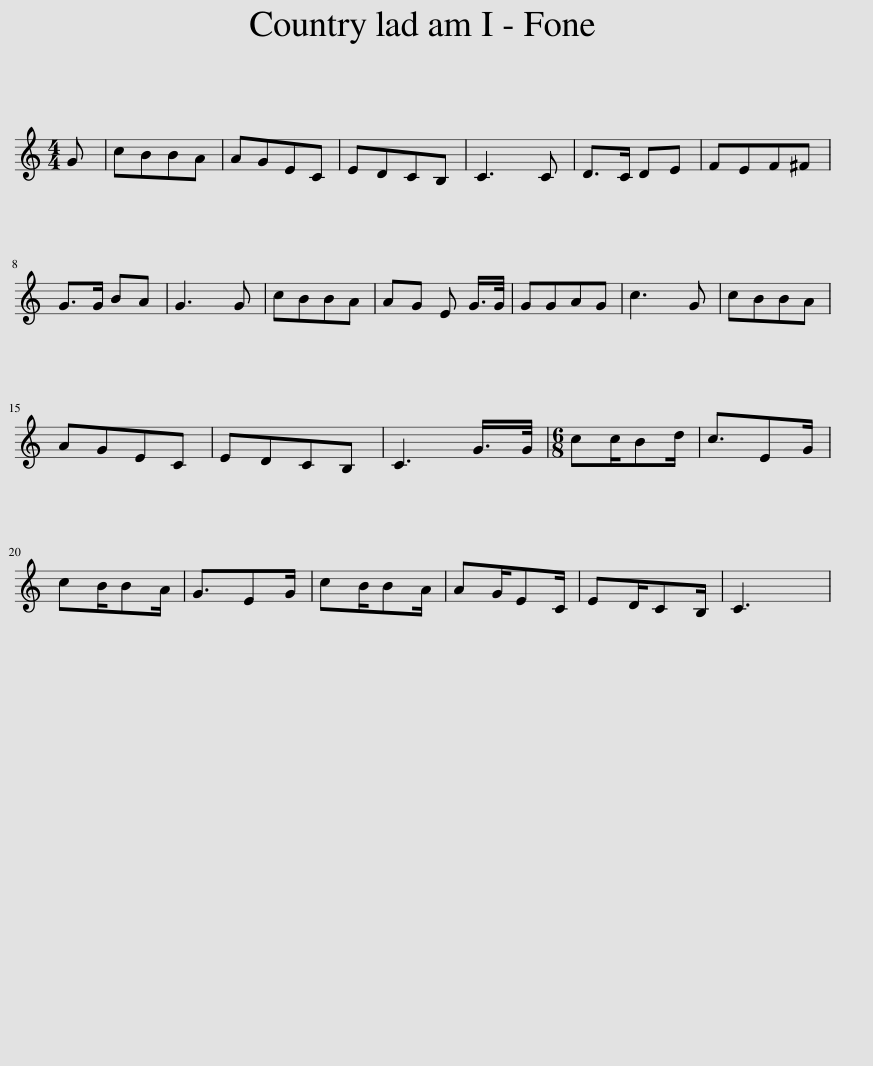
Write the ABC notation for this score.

X:1
L:1/8
M:4/4
I:linebreak $
K:C
V:1 treble
V:1
 G | cBBA | AGEC | EDCB, | C3 C | %5
 D>C DE | FEF^F |$ G>G BA | G3 G | cBBA | %10
 AG E G/>G/ | GGAG | c3 G | cBBA |$ AGEC | %15
 EDCB, | C3 G/>G/ |[M:6/8] cc/Bd/ | c3/2EG/ |$ cB/BA/ | %20
 G3/2EG/ | cB/BA/ | AG/EC/ | ED/CB,/ | C3 | %25
